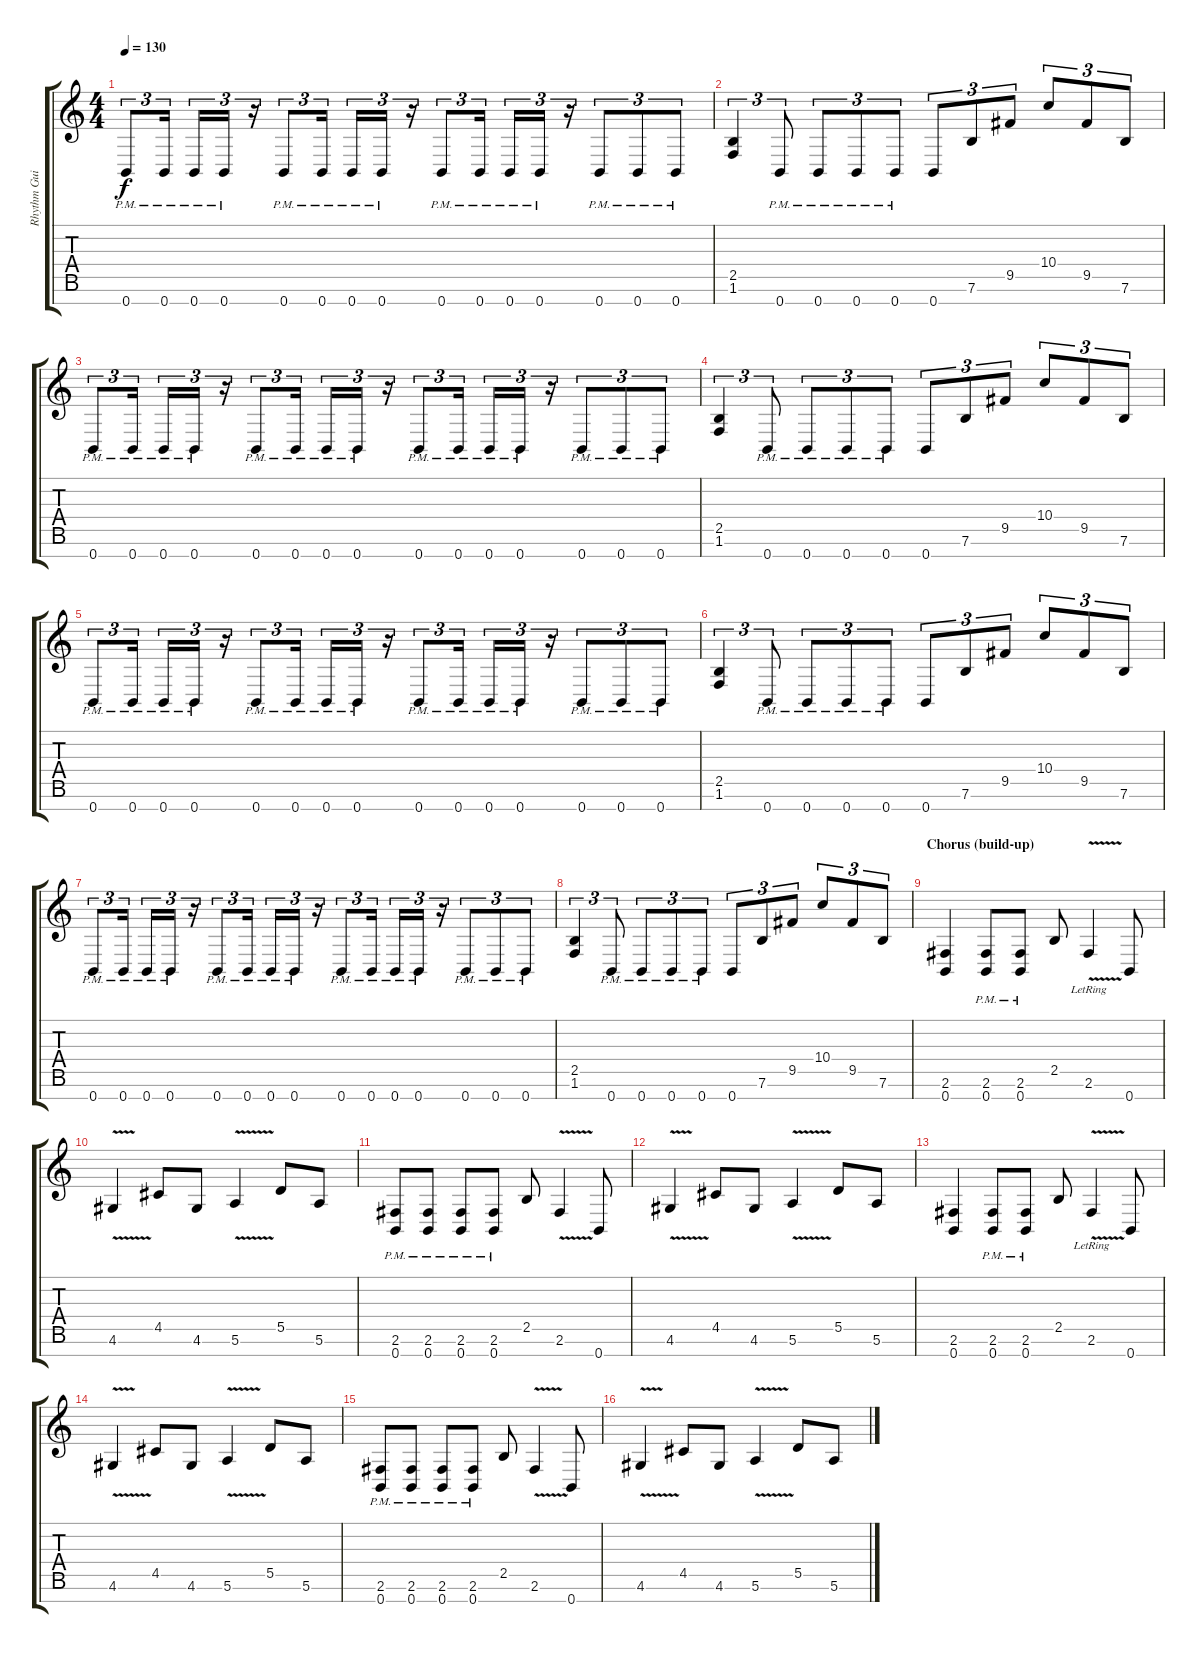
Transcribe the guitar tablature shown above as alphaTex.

\track ("Rhythm Guitar L" "Rhythm Gui") {instrument overdrivenguitar}
\staff {score tabs}
\tuning (E4 B3 G3 D3 A2 E2 B1) {hide}
\ts (4 4)
\tempo 130
\clef g2
\ks c
0.7{pm}.8{tu (3 2) dy f} 0.7{pm}.16{tu (3 2)} 0.7{pm}.16{tu (3 2)} 0.7{pm}.16{tu (3 2)} r.16{tu (3 2)} 0.7{pm}.8{tu (3 2)} 0.7{pm}.16{tu (3 2)} 0.7{pm}.16{tu (3 2)} 0.7{pm}.16{tu (3 2)} r.16{tu (3 2)} 0.7{pm}.8{tu (3 2)} 0.7{pm}.16{tu (3 2)} 0.7{pm}.16{tu (3 2)} 0.7{pm}.16{tu (3 2)} r.16{tu (3 2)} 0.7{pm}.8{tu (3 2)} 0.7{pm}.8{tu (3 2)} 0.7{pm}.8{tu (3 2)} |
(2.5 1.6).4{tu (3 2)} 0.7{pm}.8{tu (3 2)} 0.7{pm}.8{tu (3 2)} 0.7{pm}.8{tu (3 2)} 0.7{pm}.8{tu (3 2)} 0.7.8{tu (3 2)} 7.6.8{tu (3 2)} 9.5.8{tu (3 2)} 10.4.8{tu (3 2)} 9.5.8{tu (3 2)} 7.6.8{tu (3 2)} |
0.7{pm}.8{tu (3 2)} 0.7{pm}.16{tu (3 2)} 0.7{pm}.16{tu (3 2)} 0.7{pm}.16{tu (3 2)} r.16{tu (3 2)} 0.7{pm}.8{tu (3 2)} 0.7{pm}.16{tu (3 2)} 0.7{pm}.16{tu (3 2)} 0.7{pm}.16{tu (3 2)} r.16{tu (3 2)} 0.7{pm}.8{tu (3 2)} 0.7{pm}.16{tu (3 2)} 0.7{pm}.16{tu (3 2)} 0.7{pm}.16{tu (3 2)} r.16{tu (3 2)} 0.7{pm}.8{tu (3 2)} 0.7{pm}.8{tu (3 2)} 0.7{pm}.8{tu (3 2)} |
(2.5 1.6).4{tu (3 2)} 0.7{pm}.8{tu (3 2)} 0.7{pm}.8{tu (3 2)} 0.7{pm}.8{tu (3 2)} 0.7{pm}.8{tu (3 2)} 0.7.8{tu (3 2)} 7.6.8{tu (3 2)} 9.5.8{tu (3 2)} 10.4.8{tu (3 2)} 9.5.8{tu (3 2)} 7.6.8{tu (3 2)} |
0.7{pm}.8{tu (3 2)} 0.7{pm}.16{tu (3 2)} 0.7{pm}.16{tu (3 2)} 0.7{pm}.16{tu (3 2)} r.16{tu (3 2)} 0.7{pm}.8{tu (3 2)} 0.7{pm}.16{tu (3 2)} 0.7{pm}.16{tu (3 2)} 0.7{pm}.16{tu (3 2)} r.16{tu (3 2)} 0.7{pm}.8{tu (3 2)} 0.7{pm}.16{tu (3 2)} 0.7{pm}.16{tu (3 2)} 0.7{pm}.16{tu (3 2)} r.16{tu (3 2)} 0.7{pm}.8{tu (3 2)} 0.7{pm}.8{tu (3 2)} 0.7{pm}.8{tu (3 2)} |
(2.5 1.6).4{tu (3 2)} 0.7{pm}.8{tu (3 2)} 0.7{pm}.8{tu (3 2)} 0.7{pm}.8{tu (3 2)} 0.7{pm}.8{tu (3 2)} 0.7.8{tu (3 2)} 7.6.8{tu (3 2)} 9.5.8{tu (3 2)} 10.4.8{tu (3 2)} 9.5.8{tu (3 2)} 7.6.8{tu (3 2)} |
0.7{pm}.8{tu (3 2)} 0.7{pm}.16{tu (3 2)} 0.7{pm}.16{tu (3 2)} 0.7{pm}.16{tu (3 2)} r.16{tu (3 2)} 0.7{pm}.8{tu (3 2)} 0.7{pm}.16{tu (3 2)} 0.7{pm}.16{tu (3 2)} 0.7{pm}.16{tu (3 2)} r.16{tu (3 2)} 0.7{pm}.8{tu (3 2)} 0.7{pm}.16{tu (3 2)} 0.7{pm}.16{tu (3 2)} 0.7{pm}.16{tu (3 2)} r.16{tu (3 2)} 0.7{pm}.8{tu (3 2)} 0.7{pm}.8{tu (3 2)} 0.7{pm}.8{tu (3 2)} |
(2.5 1.6).4{tu (3 2)} 0.7{pm}.8{tu (3 2)} 0.7{pm}.8{tu (3 2)} 0.7{pm}.8{tu (3 2)} 0.7{pm}.8{tu (3 2)} 0.7.8{tu (3 2)} 7.6.8{tu (3 2)} 9.5.8{tu (3 2)} 10.4.8{tu (3 2)} 9.5.8{tu (3 2)} 7.6.8{tu (3 2)} |
\section ("" "Chorus (build-up)")
(2.6 0.7).4 (2.6{pm} 0.7{pm}).8 (2.6{pm} 0.7{pm}).8 2.5.8 2.6{v lr}.4 0.7.8 |
4.6{v}.4 4.5.8 4.6.8 5.6{v}.4 5.5.8 5.6.8 |
(2.6{pm} 0.7{pm}).8 (2.6{pm} 0.7{pm}).8 (2.6{pm} 0.7{pm}).8 (2.6{pm} 0.7{pm}).8 2.5.8 2.6{v}.4 0.7.8 |
4.6{v}.4 4.5.8 4.6.8 5.6{v}.4 5.5.8 5.6.8 |
(2.6 0.7).4 (2.6{pm} 0.7{pm}).8 (2.6{pm} 0.7{pm}).8 2.5.8 2.6{v lr}.4 0.7.8 |
4.6{v}.4 4.5.8 4.6.8 5.6{v}.4 5.5.8 5.6.8 |
(2.6{pm} 0.7{pm}).8 (2.6{pm} 0.7{pm}).8 (2.6{pm} 0.7{pm}).8 (2.6{pm} 0.7{pm}).8 2.5.8 2.6{v}.4 0.7.8 |
4.6{v}.4 4.5.8 4.6.8 5.6{v}.4 5.5.8 5.6.8
